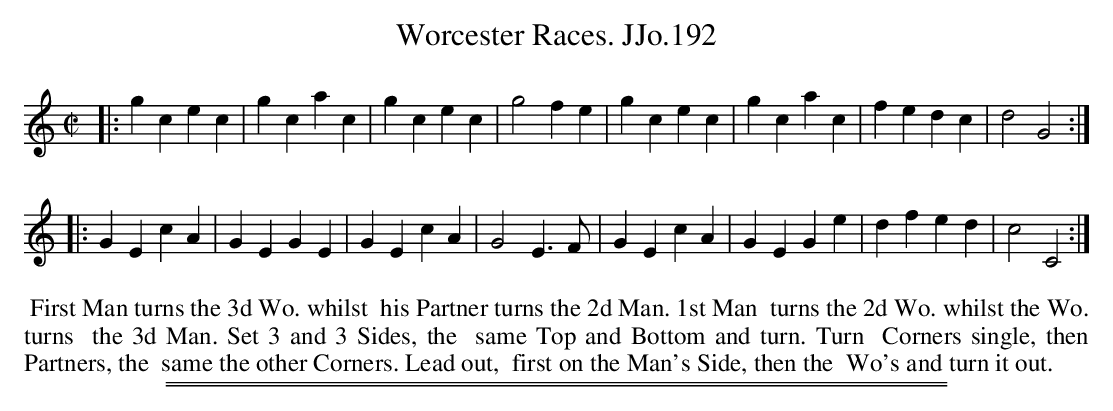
X:1
T: Worcester Races. JJo.192
M:C|
L:1/4
K:C
|:\
gcec | gcac | gcec | g2fe |\
gcec | gcac | fedc | d2G2 :|
|:\
GEcA | GEGE | GEcA | G2E>F |\
GEcA | GEGe | dfed | c2C2 :|
